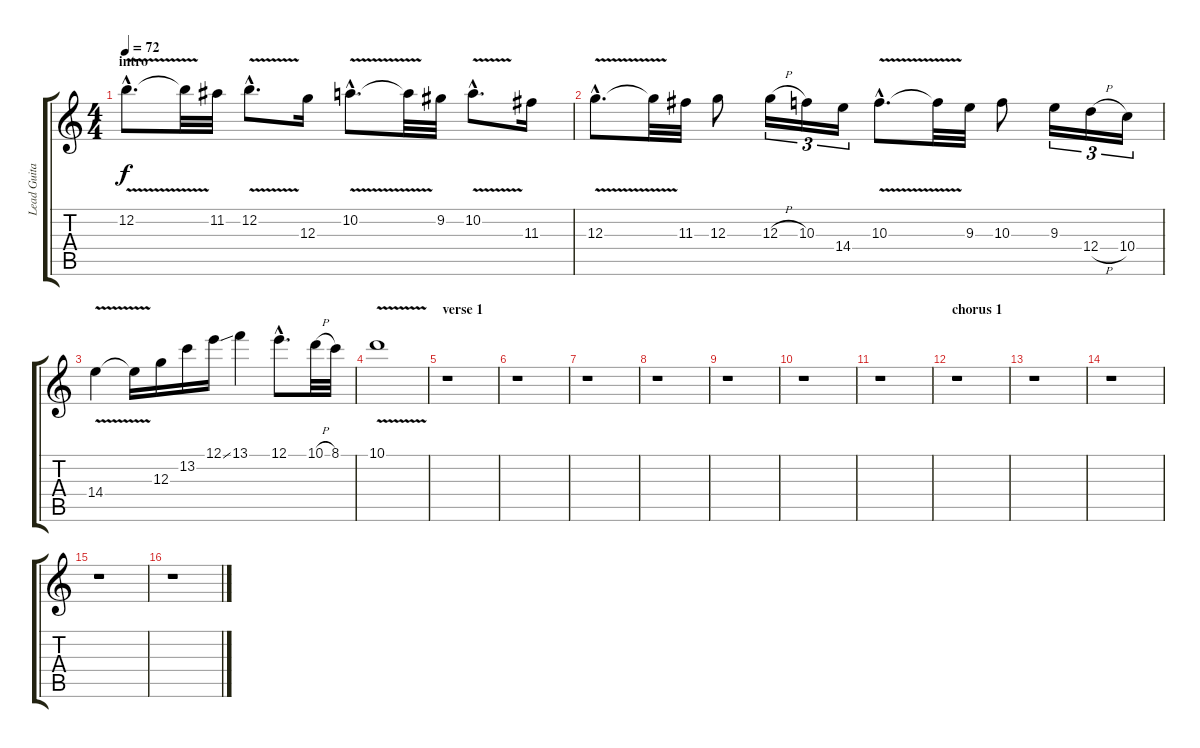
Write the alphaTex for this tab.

\track ("Lead Guitar (May)" "Lead Guita") {instrument distortionguitar}
\staff {score tabs}
\tuning (E4 B3 G3 D3 A2 E2) {hide}
\ts (4 4)
\section ("" "intro")
\tempo 72
\clef g2
\ks c
12.2{v hac}.8{d dy f instrument distortionguitar} 12.2{t}.32 11.2.32 12.2{v hac}.8{d} 12.3.16 10.2{v hac}.8{d} 10.2{t}.32 9.2.32 10.2{v hac}.8{d} 11.3.16 |
12.3{v hac}.8{d} 12.3{t}.32 11.3.32 12.3.8 12.3{h}.16{tu (3 2)} 10.3.16{tu (3 2)} 14.4.16{tu (3 2)} 10.3{v hac}.8{d} 10.3{t}.32 9.3.32 10.3.8 9.3.16{tu (3 2)} 12.4{h}.16{tu (3 2)} 10.4.16{tu (3 2)} |
14.4{v}.4 14.4{t}.16 12.3.16 13.2.16 12.1{ss}.16 13.1.4 12.1{hac}.8{d} 10.1{h}.32 8.1.32 |
10.1{v}.1 |
\section ("" "verse 1")
r.1 |
r.1 |
r.1 |
r.1 |
r.1 |
r.1 |
r.1 |
\section ("" "chorus 1")
r.1 |
r.1 |
r.1 |
r.1 |
r.1
